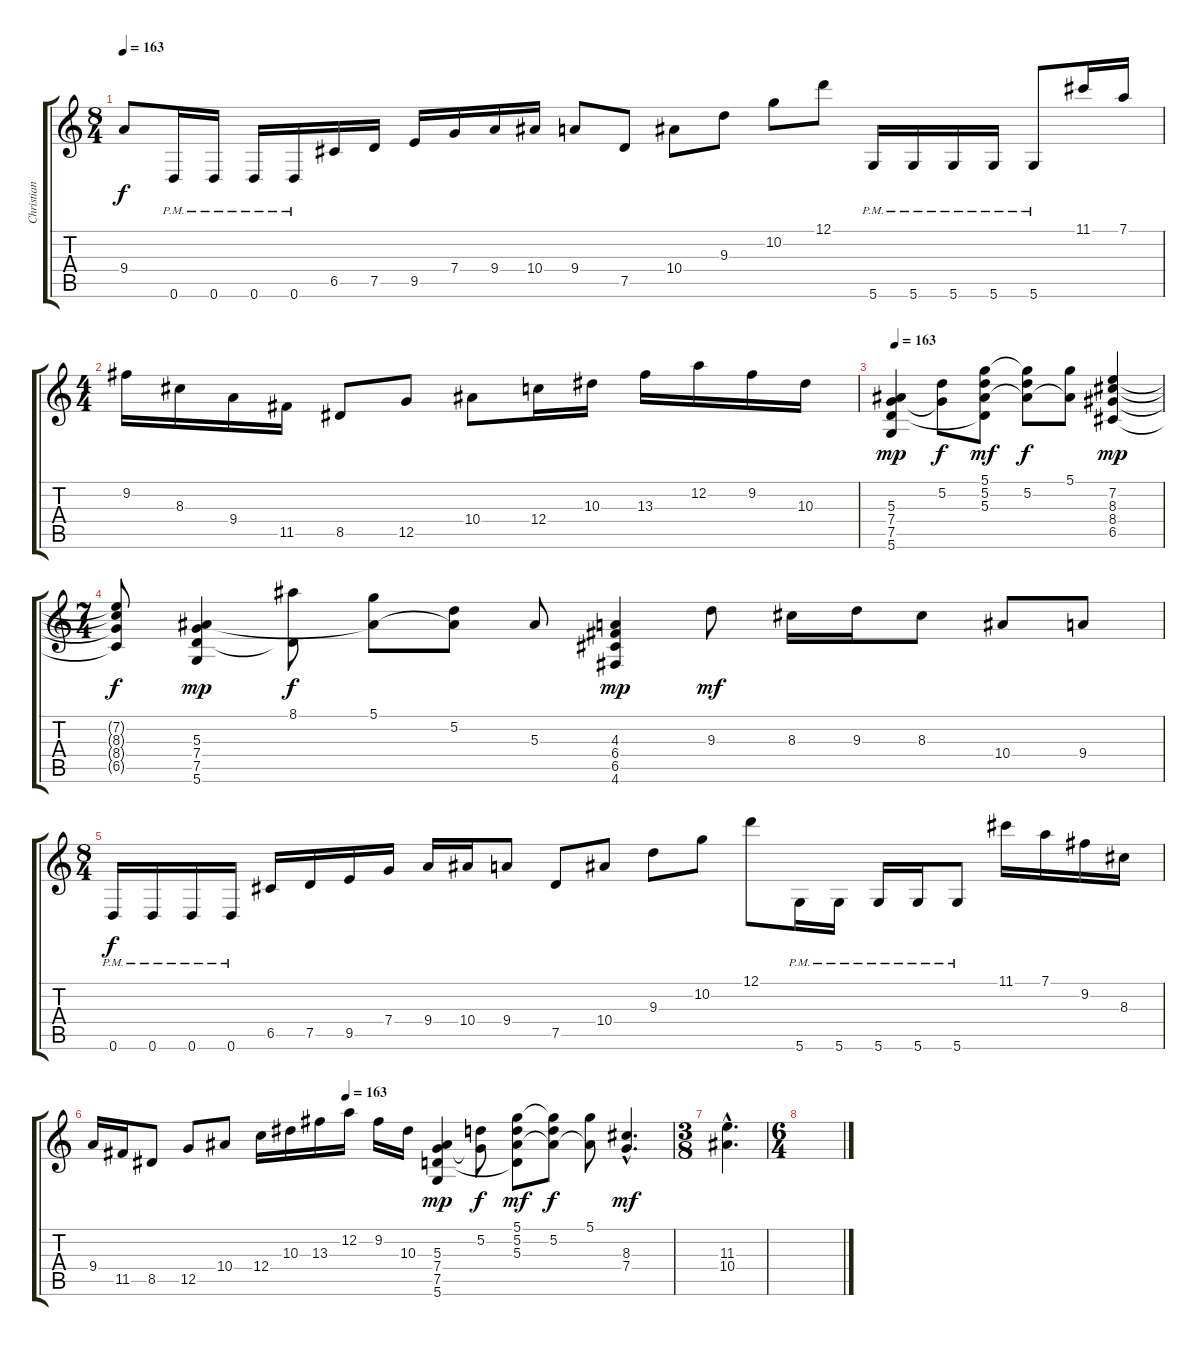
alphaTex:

\track ("Christian Muenzner" "Christian ") {instrument overdrivenguitar}
\staff {score tabs}
\tuning (D4 A3 F3 C3 G2 D2) {hide}
\ts (8 4)
\tempo 163
\clef g2
\ks c
9.4.8{dy f} 0.6{pm}.16 0.6{pm}.16 0.6{pm}.16 0.6{pm}.16 6.5.16 7.5.16 9.5.16 7.4.16 9.4.16 10.4.16 9.4.8 7.5.8 10.4.8 9.3.8 10.2.8 12.1.8 5.6{pm}.16 5.6{pm}.16 5.6{pm}.16 5.6{pm}.16 5.6{pm}.8 11.1.16 7.1.16 |
\ts (4 4)
9.2.16 8.3.16 9.4.16 11.5.16 8.5.8 12.5.8 10.4.8 12.4.16 10.3.16 13.3.16 12.2.16 9.2.16 10.3.16 |
\tempo 163
(5.3 7.4 7.5 5.6).4{dy mp} (5.2 7.4{t}).8{dy f} (5.1 5.2 5.3 7.5{t}).8{dy mf} (5.1{t} 5.2 5.3{t}).8{dy f} (5.1 5.3{t}).8 (7.2 8.3 8.4 6.5).4{dy mp} |
\ts (7 4)
(7.2{t} 8.3{t} 8.4{t} 6.5{t}).8{dy f} (5.3 7.4 7.5 5.6).4{dy mp} (8.1 7.5{t}).8{dy f} (5.1 5.3{t}).8 (5.2 5.3{t}).8 5.3.8 (4.3 6.4 6.5 4.6).4{dy mp} 9.3.8{dy mf} 8.3.16 9.3.16 8.3.8 10.4.8 9.4.8 |
\ts (8 4)
0.6{pm}.16{dy f} 0.6{pm}.16 0.6{pm}.16 0.6{pm}.16 6.5.16 7.5.16 9.5.16 7.4.16 9.4.16 10.4.16 9.4.8 7.5.8 10.4.8 9.3.8 10.2.8 12.1.8 5.6{pm}.16 5.6{pm}.16 5.6{pm}.16 5.6{pm}.16 5.6{pm}.8 11.1.16 7.1.16 9.2.16 8.3.16 |
\tempo (163 0.4375)
9.4.16 11.5.16 8.5.8 12.5.8 10.4.8 12.4.16 10.3.16 13.3.16 12.2.16 9.2.16 10.3.16 (5.3 7.4 7.5 5.6).4{dy mp} (5.2 7.4{t}).8{dy f} (5.1 5.2 5.3 7.5{t}).8{dy mf} (5.1{t} 5.2 5.3{t}).8{dy f} (5.1 5.3{t}).8 (8.3{hac} 7.4{hac}).4{d dy mf} |
\ts (3 8)
(11.3{hac} 10.4{hac}).4{d} |
\ts (6 4)
